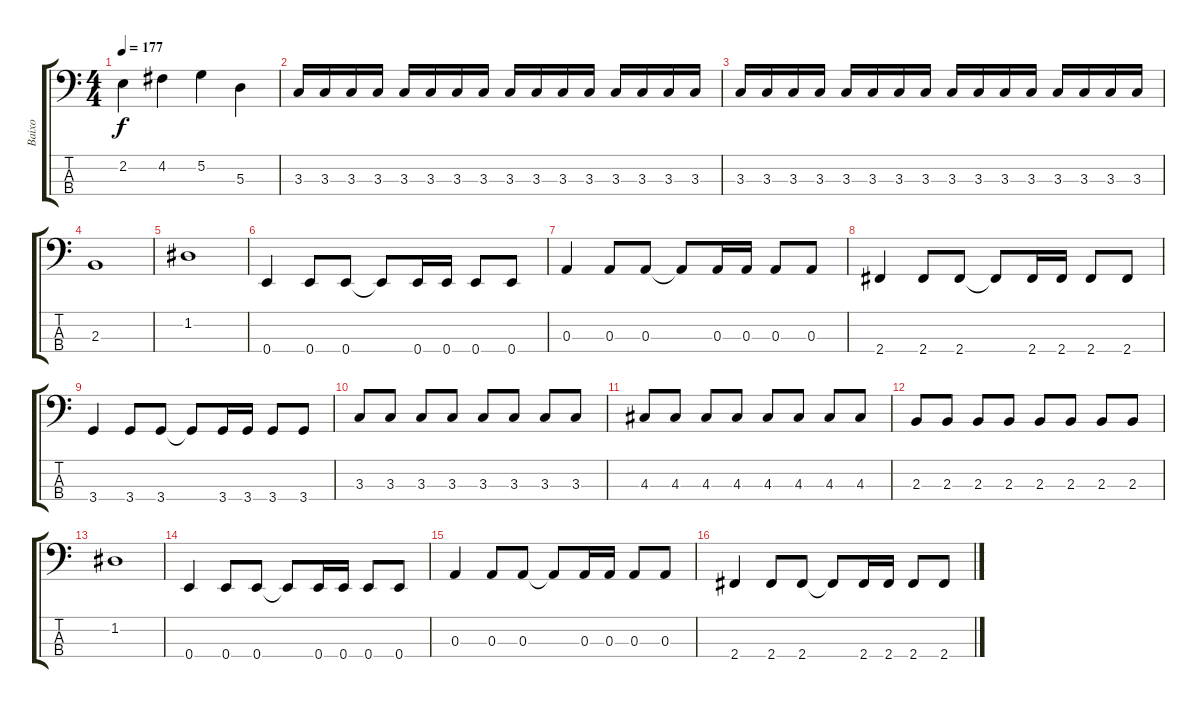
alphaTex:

\track ("Baixo" "Baixo") {instrument electricbassfinger}
\staff {score tabs}
\tuning (G2 D2 A1 E1) {hide}
\ts (4 4)
\tempo 177
\clef f4
\ks c
2.2.4{dy f} 4.2.4 5.2.4 5.3.4 |
3.3.16 3.3.16 3.3.16 3.3.16 3.3.16 3.3.16 3.3.16 3.3.16 3.3.16 3.3.16 3.3.16 3.3.16 3.3.16 3.3.16 3.3.16 3.3.16 |
3.3.16 3.3.16 3.3.16 3.3.16 3.3.16 3.3.16 3.3.16 3.3.16 3.3.16 3.3.16 3.3.16 3.3.16 3.3.16 3.3.16 3.3.16 3.3.16 |
2.3.1 |
1.2.1 |
0.4.4 0.4.8 0.4.8 0.4{t}.8 0.4.16 0.4.16 0.4.8 0.4.8 |
0.3.4 0.3.8 0.3.8 0.3{t}.8 0.3.16 0.3.16 0.3.8 0.3.8 |
2.4.4 2.4.8 2.4.8 2.4{t}.8 2.4.16 2.4.16 2.4.8 2.4.8 |
3.4.4 3.4.8 3.4.8 3.4{t}.8 3.4.16 3.4.16 3.4.8 3.4.8 |
3.3.8 3.3.8 3.3.8 3.3.8 3.3.8 3.3.8 3.3.8 3.3.8 |
4.3.8 4.3.8 4.3.8 4.3.8 4.3.8 4.3.8 4.3.8 4.3.8 |
2.3.8 2.3.8 2.3.8 2.3.8 2.3.8 2.3.8 2.3.8 2.3.8 |
1.2.1 |
0.4.4 0.4.8 0.4.8 0.4{t}.8 0.4.16 0.4.16 0.4.8 0.4.8 |
0.3.4 0.3.8 0.3.8 0.3{t}.8 0.3.16 0.3.16 0.3.8 0.3.8 |
2.4.4 2.4.8 2.4.8 2.4{t}.8 2.4.16 2.4.16 2.4.8 2.4.8
